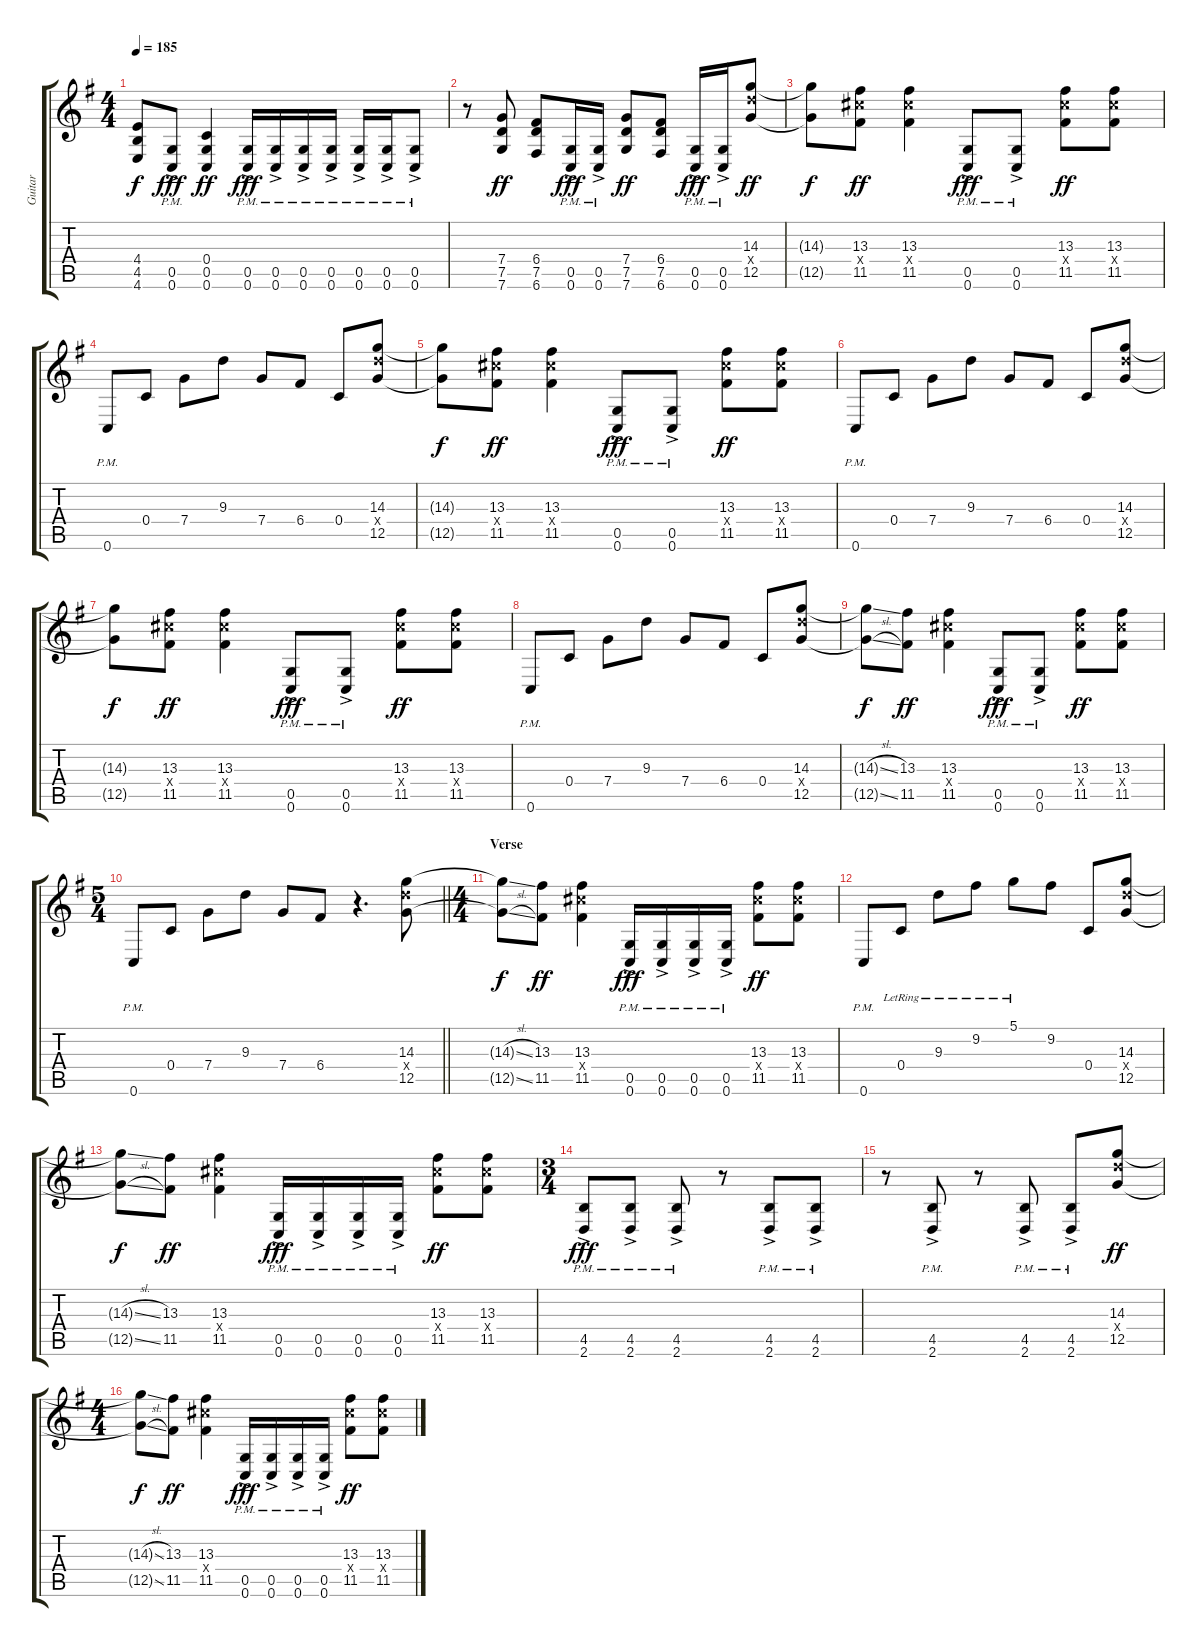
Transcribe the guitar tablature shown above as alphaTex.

\track ("Guitar" "Guitar") {instrument distortionguitar}
\staff {score tabs}
\tuning (D4 A3 F3 C3 G2 C2) {hide}
\ts (4 4)
\tempo 185
\clef g2
\ks g
(4.4{t} 4.5{t} 4.6{t}).8{dy f} (0.5{ac pm} 0.6{ac pm}).8{dy fff} (0.4 0.5 0.6).4{dy ff} (0.5{ac pm} 0.6{ac pm}).16{dy fff} (0.5{ac pm} 0.6{ac pm}).16 (0.5{ac pm} 0.6{ac pm}).16 (0.5{ac pm} 0.6{ac pm}).16 (0.5{ac pm} 0.6{ac pm}).16 (0.5{ac pm} 0.6{ac pm}).16 (0.5{ac pm} 0.6{ac pm}).8 |
r.8 (7.4 7.5 7.6).8{dy ff} (6.4 7.5 6.6).8 (0.5{ac pm} 0.6{ac pm}).16{dy fff} (0.5{ac pm} 0.6{ac pm}).16 (7.4 7.5 7.6).8{dy ff} (6.4 7.5 6.6).8 (0.5{ac pm} 0.6{ac pm}).16{dy fff} (0.5{ac pm} 0.6{ac pm}).16 (14.3 14.4{x} 12.5).8{dy ff} |
(14.3{t} 12.5{t}).8{dy f} (13.3 13.4{x} 11.5).8{dy ff} (13.3 13.4{x} 11.5).4 (0.5{ac pm} 0.6{ac pm}).8{dy fff} (0.5{ac pm} 0.6{ac pm}).8 (13.3 13.4{x} 11.5).8{dy ff} (13.3 13.4{x} 11.5).8 |
0.6{pm}.8 0.4.8 7.4.8 9.3.8 7.4.8 6.4.8 0.4.8 (14.3 14.4{x} 12.5).8 |
(14.3{t} 12.5{t}).8{dy f} (13.3 13.4{x} 11.5).8{dy ff} (13.3 13.4{x} 11.5).4 (0.5{ac pm} 0.6{ac pm}).8{dy fff} (0.5{ac pm} 0.6{ac pm}).8 (13.3 13.4{x} 11.5).8{dy ff} (13.3 13.4{x} 11.5).8 |
0.6{pm}.8 0.4.8 7.4.8 9.3.8 7.4.8 6.4.8 0.4.8 (14.3 14.4{x} 12.5).8 |
(14.3{t} 12.5{t}).8{dy f} (13.3 13.4{x} 11.5).8{dy ff} (13.3 13.4{x} 11.5).4 (0.5{ac pm} 0.6{ac pm}).8{dy fff} (0.5{ac pm} 0.6{ac pm}).8 (13.3 13.4{x} 11.5).8{dy ff} (13.3 13.4{x} 11.5).8 |
0.6{pm}.8 0.4.8 7.4.8 9.3.8 7.4.8 6.4.8 0.4.8 (14.3 14.4{x} 12.5).8 |
(14.3{sl t} 12.5{sl t}).8{dy f} (13.3 11.5).8{dy ff} (13.3 13.4{x} 11.5).4 (0.5{ac pm} 0.6{ac pm}).8{dy fff} (0.5{ac pm} 0.6{ac pm}).8 (13.3 13.4{x} 11.5).8{dy ff} (13.3 13.4{x} 11.5).8 |
\ts (5 4)
\barLineRight lightlight
0.6{pm}.8 0.4.8 7.4.8 9.3.8 7.4.8 6.4.8 r.4{d} (14.3 14.4{x} 12.5).8 |
\ts (4 4)
\section ("" "Verse")
(14.3{sl t} 12.5{sl t}).8{dy f} (13.3 11.5).8{dy ff} (13.3 13.4{x} 11.5).4 (0.5{ac pm} 0.6{ac pm}).16{dy fff} (0.5{ac pm} 0.6{ac pm}).16 (0.5{ac pm} 0.6{ac pm}).16 (0.5{ac pm} 0.6{ac pm}).16 (13.3 13.4{x} 11.5).8{dy ff} (13.3 13.4{x} 11.5).8 |
0.6{pm}.8 0.4{lr}.8 9.3{lr}.8 9.2{lr}.8 5.1{lr}.8 9.2.8 0.4.8 (14.3 14.4{x} 12.5).8 |
(14.3{sl t} 12.5{sl t}).8{dy f} (13.3 11.5).8{dy ff} (13.3 13.4{x} 11.5).4 (0.5{ac pm} 0.6{ac pm}).16{dy fff} (0.5{ac pm} 0.6{ac pm}).16 (0.5{ac pm} 0.6{ac pm}).16 (0.5{ac pm} 0.6{ac pm}).16 (13.3 13.4{x} 11.5).8{dy ff} (13.3 13.4{x} 11.5).8 |
\ts (3 4)
(4.5{ac pm} 2.6{ac pm}).8{dy fff} (4.5{ac pm} 2.6{ac pm}).8 (4.5{ac pm} 2.6{ac pm}).8 r.8 (4.5{ac pm} 2.6{ac pm}).8 (4.5{ac pm} 2.6{ac pm}).8 |
r.8 (4.5{ac pm} 2.6{ac pm}).8 r.8 (4.5{ac pm} 2.6{ac pm}).8 (4.5{ac pm} 2.6{ac pm}).8 (14.3 14.4{x} 12.5).8{dy ff} |
\ts (4 4)
(14.3{sl t} 12.5{sl t}).8{dy f} (13.3 11.5).8{dy ff} (13.3 13.4{x} 11.5).4 (0.5{ac pm} 0.6{ac pm}).16{dy fff} (0.5{ac pm} 0.6{ac pm}).16 (0.5{ac pm} 0.6{ac pm}).16 (0.5{ac pm} 0.6{ac pm}).16 (13.3 13.4{x} 11.5).8{dy ff} (13.3 13.4{x} 11.5).8
